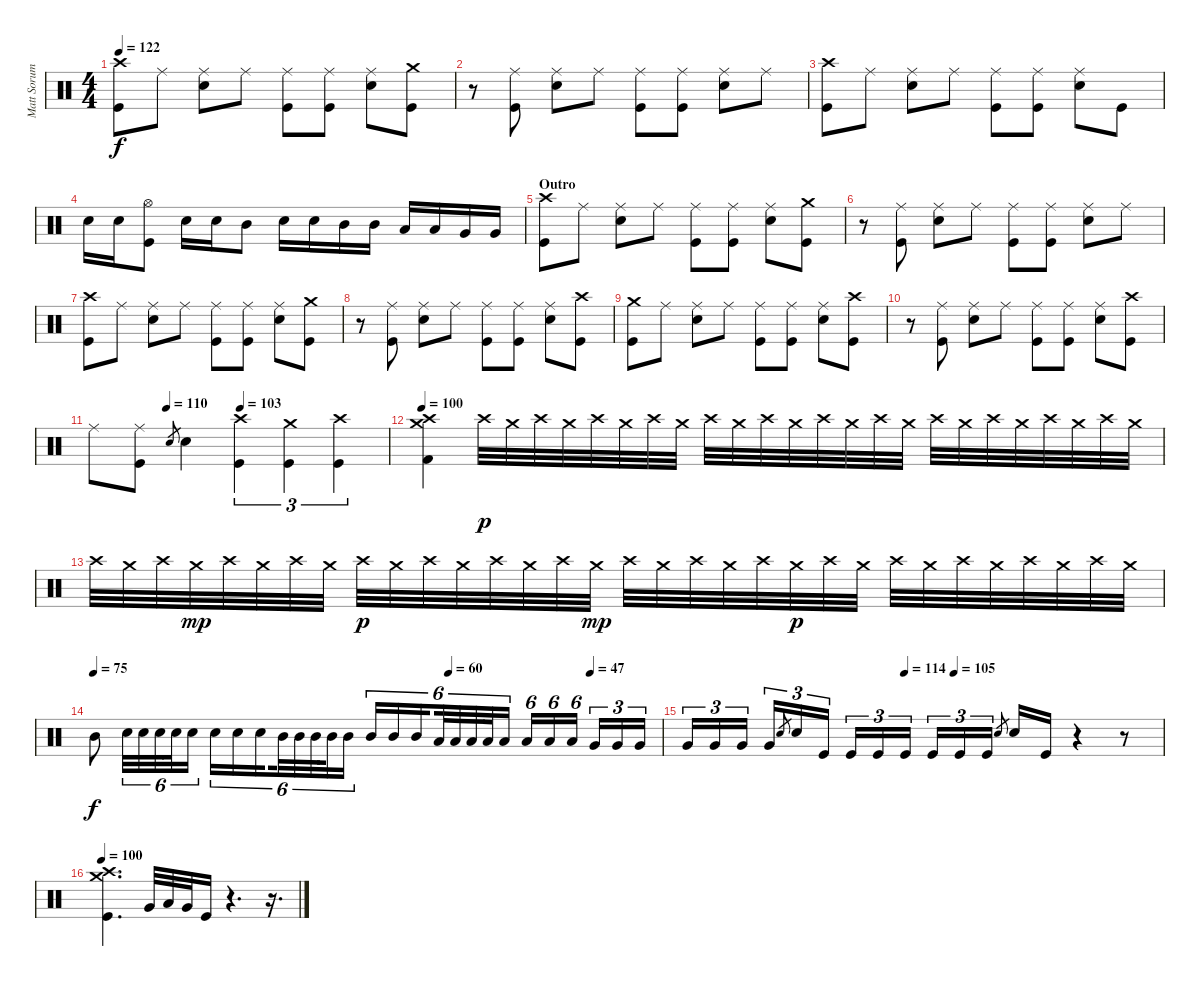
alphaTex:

\track ("Matt Sorum" "Matt Sorum") {instrument percussion}
\staff {score}
\articulation defaults
\ts (4 4)
\tempo 122
\clef neutral
\ks c
("Crash high (hit)" "Kick (hit)").8{dy f} "Ride (middle)".8 ("Ride (middle)" "Electric Snare (hit)").8 "Ride (middle)".8 ("Ride (middle)" "Kick (hit)").8 ("Ride (middle)" "Kick (hit)").8 ("Ride (middle)" "Electric Snare (hit)").8 ("Crash medium (hit)" "Kick (hit)").8 |
r.8 ("Ride (middle)" "Kick (hit)").8 ("Ride (middle)" "Electric Snare (hit)").8 "Ride (middle)".8 ("Ride (middle)" "Kick (hit)").8 ("Ride (middle)" "Kick (hit)").8 ("Ride (middle)" "Electric Snare (hit)").8 "Ride (middle)".8 |
("Crash high (hit)" "Kick (hit)").8 "Ride (middle)".8 ("Ride (middle)" "Electric Snare (hit)").8 "Ride (middle)".8 ("Ride (middle)" "Kick (hit)").8 ("Ride (middle)" "Kick (hit)").8 ("Ride (middle)" "Electric Snare (hit)").8 "Kick (hit)".8 |
"Electric Snare (hit)".16 "Electric Snare (hit)".16 ("Hi-Hat (open)" "Kick (hit)").8 "Electric Snare (hit)".16 "Electric Snare (hit)".16 "Mid Tom (hit)".8 "Electric Snare (hit)".16 "Electric Snare (hit)".16 "Mid Tom (hit)".16 "Mid Tom (hit)".16 "Low Tom (hit)".16 "Low Tom (hit)".16 "Very Low Tom (hit)".16 "Very Low Tom (hit)".16 |
\section ("" "Outro")
("Crash high (hit)" "Kick (hit)").8 "Ride (middle)".8 ("Ride (middle)" "Electric Snare (hit)").8 "Ride (middle)".8 ("Ride (middle)" "Kick (hit)").8 ("Ride (middle)" "Kick (hit)").8 ("Ride (middle)" "Electric Snare (hit)").8 ("Crash medium (hit)" "Kick (hit)").8 |
r.8 ("Ride (middle)" "Kick (hit)").8 ("Ride (middle)" "Electric Snare (hit)").8 "Ride (middle)".8 ("Ride (middle)" "Kick (hit)").8 ("Ride (middle)" "Kick (hit)").8 ("Ride (middle)" "Electric Snare (hit)").8 "Ride (middle)".8 |
("Crash high (hit)" "Kick (hit)").8 "Ride (middle)".8 ("Ride (middle)" "Electric Snare (hit)").8 "Ride (middle)".8 ("Ride (middle)" "Kick (hit)").8 ("Ride (middle)" "Kick (hit)").8 ("Ride (middle)" "Electric Snare (hit)").8 ("Crash medium (hit)" "Kick (hit)").8 |
r.8 ("Ride (middle)" "Kick (hit)").8 ("Ride (middle)" "Electric Snare (hit)").8 "Ride (middle)".8 ("Ride (middle)" "Kick (hit)").8 ("Ride (middle)" "Kick (hit)").8 ("Ride (middle)" "Electric Snare (hit)").8 ("Crash high (hit)" "Kick (hit)").8 |
("Crash medium (hit)" "Kick (hit)").8 "Ride (middle)".8 ("Ride (middle)" "Electric Snare (hit)").8 "Ride (middle)".8 ("Ride (middle)" "Kick (hit)").8 ("Ride (middle)" "Kick (hit)").8 ("Ride (middle)" "Electric Snare (hit)").8 ("Crash high (hit)" "Kick (hit)").8 |
r.8 ("Ride (middle)" "Kick (hit)").8 ("Ride (middle)" "Electric Snare (hit)").8 "Ride (middle)".8 ("Ride (middle)" "Kick (hit)").8 ("Ride (middle)" "Kick (hit)").8 ("Ride (middle)" "Electric Snare (hit)").8 ("Crash high (hit)" "Kick (hit)").8 |
\tempo (110 0.25)
\tempo (103 0.5)
"Ride (middle)".8 ("Ride (middle)" "Kick (hit)").8 "Electric Snare (hit)".8{gr} "Electric Snare (hit)".4 ("Crash high (hit)" "Kick (hit)").4{tu (3 2)} ("Crash medium (hit)" "Kick (hit)").4{tu (3 2)} ("Crash high (hit)" "Kick (hit)").4{tu (3 2)} |
\tempo 100
("Crash high (hit)" "Crash medium (hit)" "Kick (hit) 2").4 "Crash high (hit)".32{dy p} "Crash medium (hit)".32 "Crash high (hit)".32 "Crash medium (hit)".32 "Crash high (hit)".32 "Crash medium (hit)".32 "Crash high (hit)".32 "Crash medium (hit)".32 "Crash high (hit)".32 "Crash medium (hit)".32 "Crash high (hit)".32 "Crash medium (hit)".32 "Crash high (hit)".32 "Crash medium (hit)".32 "Crash high (hit)".32 "Crash medium (hit)".32 "Crash high (hit)".32 "Crash medium (hit)".32 "Crash high (hit)".32 "Crash medium (hit)".32 "Crash high (hit)".32 "Crash medium (hit)".32 "Crash high (hit)".32 "Crash medium (hit)".32 |
"Crash high (hit)".32 "Crash medium (hit)".32 "Crash high (hit)".32 "Crash medium (hit)".32{dy mp} "Crash high (hit)".32 "Crash medium (hit)".32 "Crash high (hit)".32 "Crash medium (hit)".32 "Crash high (hit)".32{dy p} "Crash medium (hit)".32 "Crash high (hit)".32 "Crash medium (hit)".32 "Crash high (hit)".32 "Crash medium (hit)".32 "Crash high (hit)".32 "Crash medium (hit)".32{dy mp} "Crash high (hit)".32 "Crash medium (hit)".32 "Crash high (hit)".32 "Crash medium (hit)".32 "Crash high (hit)".32 "Crash medium (hit)".32{dy p} "Crash high (hit)".32 "Crash medium (hit)".32 "Crash high (hit)".32 "Crash medium (hit)".32 "Crash high (hit)".32 "Crash medium (hit)".32 "Crash high (hit)".32 "Crash medium (hit)".32 "Crash high (hit)".32 "Crash medium (hit)".32 |
\tempo 75
\tempo (60 0.625)
\tempo (47 0.875)
"Mid Tom (hit)".8{dy f} "Electric Snare (hit)".32{tu (6 4)} "Electric Snare (hit)".32{tu (6 4)} "Electric Snare (hit)".32{tu (6 4) beam splitsecondary} "Electric Snare (hit)".32{tu (6 4)} "Electric Snare (hit)".16{tu (6 4)} "Electric Snare (hit)".16{tu (6 4)} "Electric Snare (hit)".16{tu (6 4)} "Electric Snare (hit)".16{tu (6 4) beam splitsecondary} "Mid Tom (hit)".32{tu (6 4)} "Mid Tom (hit)".32{tu (6 4)} "Mid Tom (hit)".32{tu (6 4) beam splitsecondary} "Mid Tom (hit)".32{tu (6 4)} "Mid Tom (hit)".16{tu (6 4)} "Mid Tom (hit)".16{tu (6 4)} "Mid Tom (hit)".16{tu (6 4)} "Mid Tom (hit)".16{tu (6 4) beam splitsecondary} "Low Tom (hit)".32{tu (6 4)} "Low Tom (hit)".32{tu (6 4)} "Low Tom (hit)".32{tu (6 4) beam splitsecondary} "Low Tom (hit)".32{tu (6 4)} "Low Tom (hit)".16{tu (6 4)} "Low Tom (hit)".16{tu (6 4)} "Low Tom (hit)".16{tu (6 4)} "Low Tom (hit)".16{tu (6 4) beam splitsecondary} "Very Low Tom (hit)".16{tu (3 2)} "Very Low Tom (hit)".16{tu (3 2)} "Very Low Tom (hit)".16{tu (3 2)} |
\tempo (114 0.4583333333333333)
\tempo (105 0.5625)
"Very Low Tom (hit)".16{tu (3 2)} "Very Low Tom (hit)".16{tu (3 2)} "Very Low Tom (hit)".16{tu (3 2) beam splitsecondary} "Very Low Tom (hit)".16{tu (3 2)} "Electric Snare (hit)".8{gr} "Electric Snare (hit)".16{tu (3 2)} "Kick (hit)".16{tu (3 2)} "Kick (hit)".16{tu (3 2)} "Kick (hit)".16{tu (3 2)} "Kick (hit)".16{tu (3 2) beam splitsecondary} "Kick (hit)".16{tu (3 2)} "Kick (hit)".16{tu (3 2)} "Kick (hit)".16{tu (3 2)} "Electric Snare (hit)".8{gr} "Electric Snare (hit)".16 "Kick (hit)".16 r.4 r.8 |
\tempo 100
("Crash high (hit)" "Crash medium (hit)" "Kick (hit)").4{d} "Very Low Tom (hit)".32 "Low Tom (hit)".32 "Very Low Tom (hit)".32 "Kick (hit)".16 r.4{d} r.16{d}
